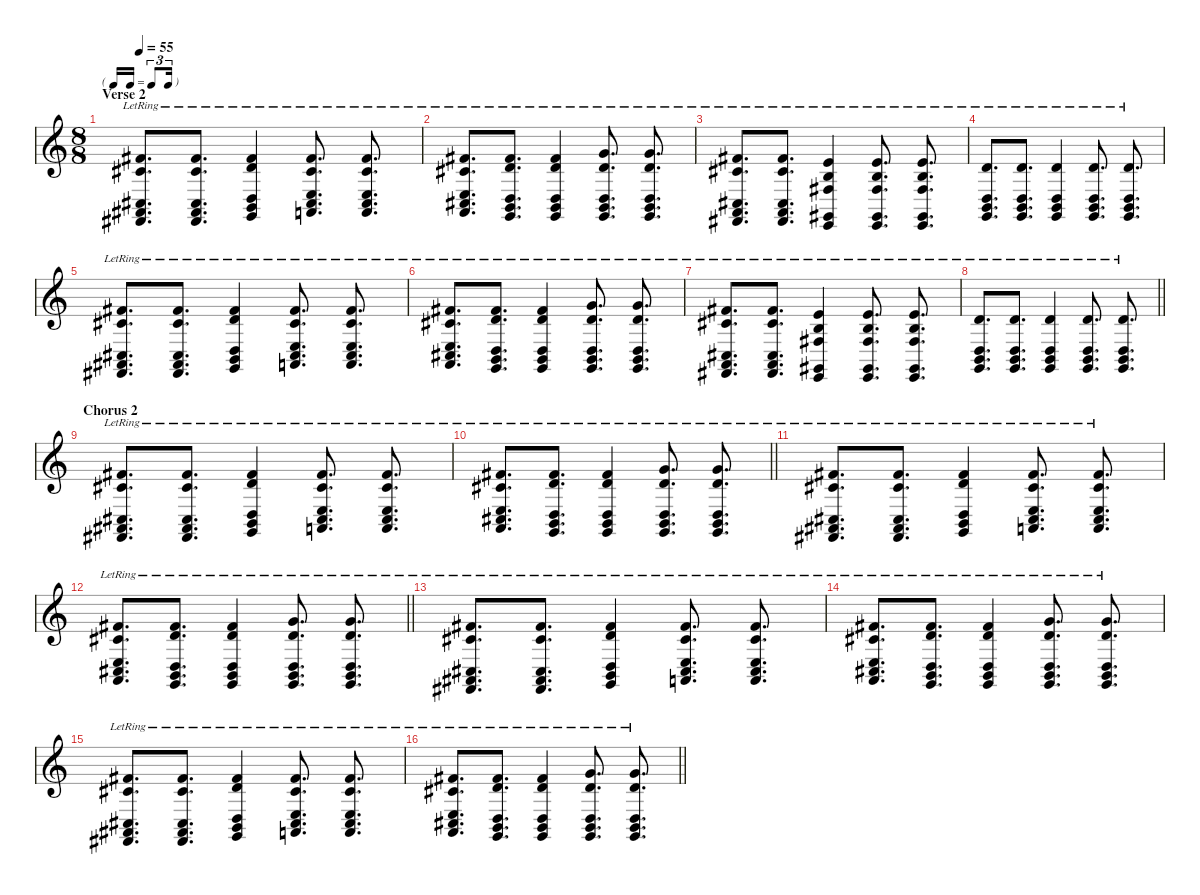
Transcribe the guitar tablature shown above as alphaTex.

\defaultSystemsLayout 4
\hideDynamics
\bracketExtendMode nobrackets
\singleTrackTrackNamePolicy hidden
\multiTrackTrackNamePolicy hidden
\otherSystemsTrackNameOrientation horizontal
\track ("Thom Yorke(piano)" "pno.") {instrument acousticgrandpiano}
\staff {score}
\tuning (E4 B3 G3 D3 A2 E2 B1)
\ts (8 8)
\tf triplet16th
\section ("" "Verse 2")
\tempo 55
\clef g2
\ks c
(2.1{lr acc #} 2.2{lr acc #} 4.5{lr acc #} 6.6{lr acc #} 7.7{lr acc #}).8{d dy mf beam Up} (2.1{lr acc #} 2.2{lr acc #} 4.5{lr acc #} 6.6{lr acc #} 7.7{lr acc #}).8{d beam Up} (2.1{lr acc #} 3.2{lr} 0.4{lr} 2.5{lr} 3.6{lr}).4{beam Up} (2.1{lr acc #} 2.2{lr acc #} 2.4{lr} 4.5{lr acc #} 5.6{lr}).8{d beam Up} (2.1{lr acc #} 2.2{lr acc #} 2.4{lr} 4.5{lr acc #} 5.6{lr}).8{d beam Up} |
(2.1{lr acc #} 2.2{lr acc #} 2.4{lr} 4.5{lr acc #} 5.6{lr}).8{d beam Up} (2.1{lr acc #} 3.2{lr} 0.4{lr} 2.5{lr} 3.6{lr}).8{d beam Up} (2.1{lr acc #} 3.2{lr} 0.4{lr} 2.5{lr} 3.6{lr}).4{beam Up} (3.1{lr} 3.2{lr} 0.4{lr} 2.5{lr} 3.6{lr}).8{d beam Up} (3.1{lr} 3.2{lr} 0.4{lr} 2.5{lr} 3.6{lr}).8{d beam Up} |
(2.1{lr acc #} 2.2{lr acc #} 4.5{lr acc #} 5.6{lr} 7.7{lr acc #}).8{d beam Up} (2.1{lr acc #} 2.2{lr acc #} 4.5{lr acc #} 5.6{lr} 7.7{lr acc #}).8{d beam Up} (0.1{lr} 0.2{lr} 4.4{acc #} 0.6{lr} 9.7{acc #}).4{beam Up} (0.1{lr} 0.2{lr} 4.4{acc #} 0.6{lr} 9.7{acc #}).8{d beam Up} (0.1{lr} 0.2{lr} 4.4{acc #} 0.6{lr} 9.7{acc #}).8{d beam Up} |
(3.2{lr} 0.4 2.5 3.6{lr}).8{d beam Up} (3.2{lr} 0.4{lr} 2.5{lr} 3.6{lr}).8{d beam Up} (3.2{lr} 0.4{lr} 2.5{lr} 3.6{lr}).4{beam Up} (3.2{lr} 0.4{lr} 2.5{lr} 3.6{lr}).8{d dy f beam Up} (3.2{lr} 0.4{lr} 2.5{lr} 3.6{lr}).8{d beam Up} |
(2.1{lr acc #} 2.2{lr acc #} 4.5{lr acc #} 6.6{lr acc #} 7.7{lr acc #}).8{d dy mf beam Up} (2.1{lr acc #} 2.2{lr acc #} 4.5{lr acc #} 6.6{lr acc #} 7.7{lr acc #}).8{d beam Up} (2.1{lr acc #} 3.2{lr} 0.4{lr} 2.5{lr} 3.6{lr}).4{beam Up} (2.1{lr acc #} 2.2{lr acc #} 2.4{lr} 4.5{lr acc #} 5.6{lr}).8{d beam Up} (2.1{lr acc #} 2.2{lr acc #} 2.4{lr} 4.5{lr acc #} 5.6{lr}).8{d beam Up} |
(2.1{lr acc #} 2.2{lr acc #} 2.4{lr} 4.5{lr acc #} 5.6{lr}).8{d beam Up} (2.1{lr acc #} 3.2{lr} 0.4{lr} 2.5{lr} 3.6{lr}).8{d beam Up} (2.1{lr acc #} 3.2{lr} 0.4{lr} 2.5{lr} 3.6{lr}).4{beam Up} (3.1{lr} 3.2{lr} 0.4{lr} 2.5{lr} 3.6{lr}).8{d beam Up} (3.1{lr} 3.2{lr} 0.4{lr} 2.5{lr} 3.6{lr}).8{d beam Up} |
(2.1{lr acc #} 2.2{lr acc #} 4.5{lr acc #} 5.6{lr} 7.7{lr acc #}).8{d beam Up} (2.1{lr acc #} 2.2{lr acc #} 4.5{lr acc #} 5.6{lr} 7.7{lr acc #}).8{d beam Up} (0.1{lr} 0.2{lr} 4.4{acc #} 0.6{lr} 9.7{acc #}).4{beam Up} (0.1{lr} 0.2{lr} 4.4{acc #} 0.6{lr} 9.7{acc #}).8{d beam Up} (0.1{lr} 0.2{lr} 4.4{acc #} 0.6{lr} 9.7{acc #}).8{d beam Up} |
\barLineRight lightlight
(3.2{lr} 0.4 2.5 3.6{lr}).8{d beam Up} (3.2{lr} 0.4{lr} 2.5{lr} 3.6{lr}).8{d beam Up} (3.2{lr} 0.4{lr} 2.5{lr} 3.6{lr}).4{beam Up} (3.2{lr} 0.4{lr} 2.5{lr} 3.6{lr}).8{d dy f beam Up} (3.2{lr} 0.4{lr} 2.5{lr} 3.6{lr}).8{d beam Up} |
\section ("" "Chorus 2")
(2.1{lr acc #} 2.2{lr acc #} 4.5{lr acc #} 6.6{lr acc #} 7.7{lr acc #}).8{d dy mf beam Up} (2.1{lr acc #} 2.2{lr acc #} 4.5{lr acc #} 6.6{lr acc #} 7.7{lr acc #}).8{d beam Up} (2.1{lr acc #} 3.2{lr} 0.4{lr} 2.5{lr} 3.6{lr}).4{beam Up} (2.1{lr acc #} 2.2{lr acc #} 2.4{lr} 4.5{lr acc #} 5.6{lr}).8{d beam Up} (2.1{lr acc #} 2.2{lr acc #} 2.4{lr} 4.5{lr acc #} 5.6{lr}).8{d beam Up} |
\barLineRight lightlight
(2.1{lr acc #} 2.2{lr acc #} 2.4{lr} 4.5{lr acc #} 5.6{lr}).8{d beam Up} (2.1{lr acc #} 3.2{lr} 0.4{lr} 2.5{lr} 3.6{lr}).8{d beam Up} (2.1{lr acc #} 3.2{lr} 0.4{lr} 2.5{lr} 3.6{lr}).4{beam Up} (3.1{lr} 3.2{lr} 0.4{lr} 2.5{lr} 3.6{lr}).8{d beam Up} (3.1{lr} 3.2{lr} 0.4{lr} 2.5{lr} 3.6{lr}).8{d beam Up} |
(2.1{lr acc #} 2.2{lr acc #} 4.5{lr acc #} 6.6{lr acc #} 7.7{lr acc #}).8{d beam Up} (2.1{lr acc #} 2.2{lr acc #} 4.5{lr acc #} 6.6{lr acc #} 7.7{lr acc #}).8{d beam Up} (2.1{lr acc #} 3.2{lr} 0.4{lr} 2.5{lr} 3.6{lr}).4{beam Up} (2.1{lr acc #} 2.2{lr acc #} 2.4{lr} 4.5{lr acc #} 5.6{lr}).8{d beam Up} (2.1{lr acc #} 2.2{lr acc #} 2.4{lr} 4.5{lr acc #} 5.6{lr}).8{d beam Up} |
\barLineRight lightlight
(2.1{lr acc #} 2.2{lr acc #} 2.4{lr} 4.5{lr acc #} 5.6{lr}).8{d beam Up} (2.1{lr acc #} 3.2{lr} 0.4{lr} 2.5{lr} 3.6{lr}).8{d beam Up} (2.1{lr acc #} 3.2{lr} 0.4{lr} 2.5{lr} 3.6{lr}).4{beam Up} (3.1{lr} 3.2{lr} 0.4{lr} 2.5{lr} 3.6{lr}).8{d beam Up} (3.1{lr} 3.2{lr} 0.4{lr} 2.5{lr} 3.6{lr}).8{d beam Up} |
(2.1{lr acc #} 2.2{lr acc #} 4.5{lr acc #} 6.6{lr acc #} 7.7{lr acc #}).8{d beam Up} (2.1{lr acc #} 2.2{lr acc #} 4.5{lr acc #} 6.6{lr acc #} 7.7{lr acc #}).8{d beam Up} (2.1{lr acc #} 3.2{lr} 0.4{lr} 2.5{lr} 3.6{lr}).4{beam Up} (2.1{lr acc #} 2.2{lr acc #} 2.4{lr} 4.5{lr acc #} 5.6{lr}).8{d beam Up} (2.1{lr acc #} 2.2{lr acc #} 2.4{lr} 4.5{lr acc #} 5.6{lr}).8{d beam Up} |
(2.1{lr acc #} 2.2{lr acc #} 2.4{lr} 4.5{lr acc #} 5.6{lr}).8{d beam Up} (2.1{lr acc #} 3.2{lr} 0.4{lr} 2.5{lr} 3.6{lr}).8{d beam Up} (2.1{lr acc #} 3.2{lr} 0.4{lr} 2.5{lr} 3.6{lr}).4{beam Up} (3.1{lr} 3.2{lr} 0.4{lr} 2.5{lr} 3.6{lr}).8{d beam Up} (3.1{lr} 3.2{lr} 0.4{lr} 2.5{lr} 3.6{lr}).8{d beam Up} |
(2.1{lr acc #} 2.2{lr acc #} 4.5{lr acc #} 6.6{lr acc #} 7.7{lr acc #}).8{d beam Up} (2.1{lr acc #} 2.2{lr acc #} 4.5{lr acc #} 6.6{lr acc #} 7.7{lr acc #}).8{d beam Up} (2.1{lr acc #} 3.2{lr} 0.4{lr} 2.5{lr} 3.6{lr}).4{beam Up} (2.1{lr acc #} 2.2{lr acc #} 2.4{lr} 4.5{lr acc #} 5.6{lr}).8{d beam Up} (2.1{lr acc #} 2.2{lr acc #} 2.4{lr} 4.5{lr acc #} 5.6{lr}).8{d beam Up} |
\barLineRight lightlight
(2.1{lr acc #} 2.2{lr acc #} 2.4{lr} 4.5{lr acc #} 5.6{lr}).8{d beam Up} (2.1{lr acc #} 3.2{lr} 0.4{lr} 2.5{lr} 3.6{lr}).8{d beam Up} (2.1{lr acc #} 3.2{lr} 0.4{lr} 2.5{lr} 3.6{lr}).4{beam Up} (3.1{lr} 3.2{lr} 0.4{lr} 2.5{lr} 3.6{lr}).8{d beam Up} (3.1{lr} 3.2{lr} 0.4{lr} 2.5{lr} 3.6{lr}).8{d beam Up}
